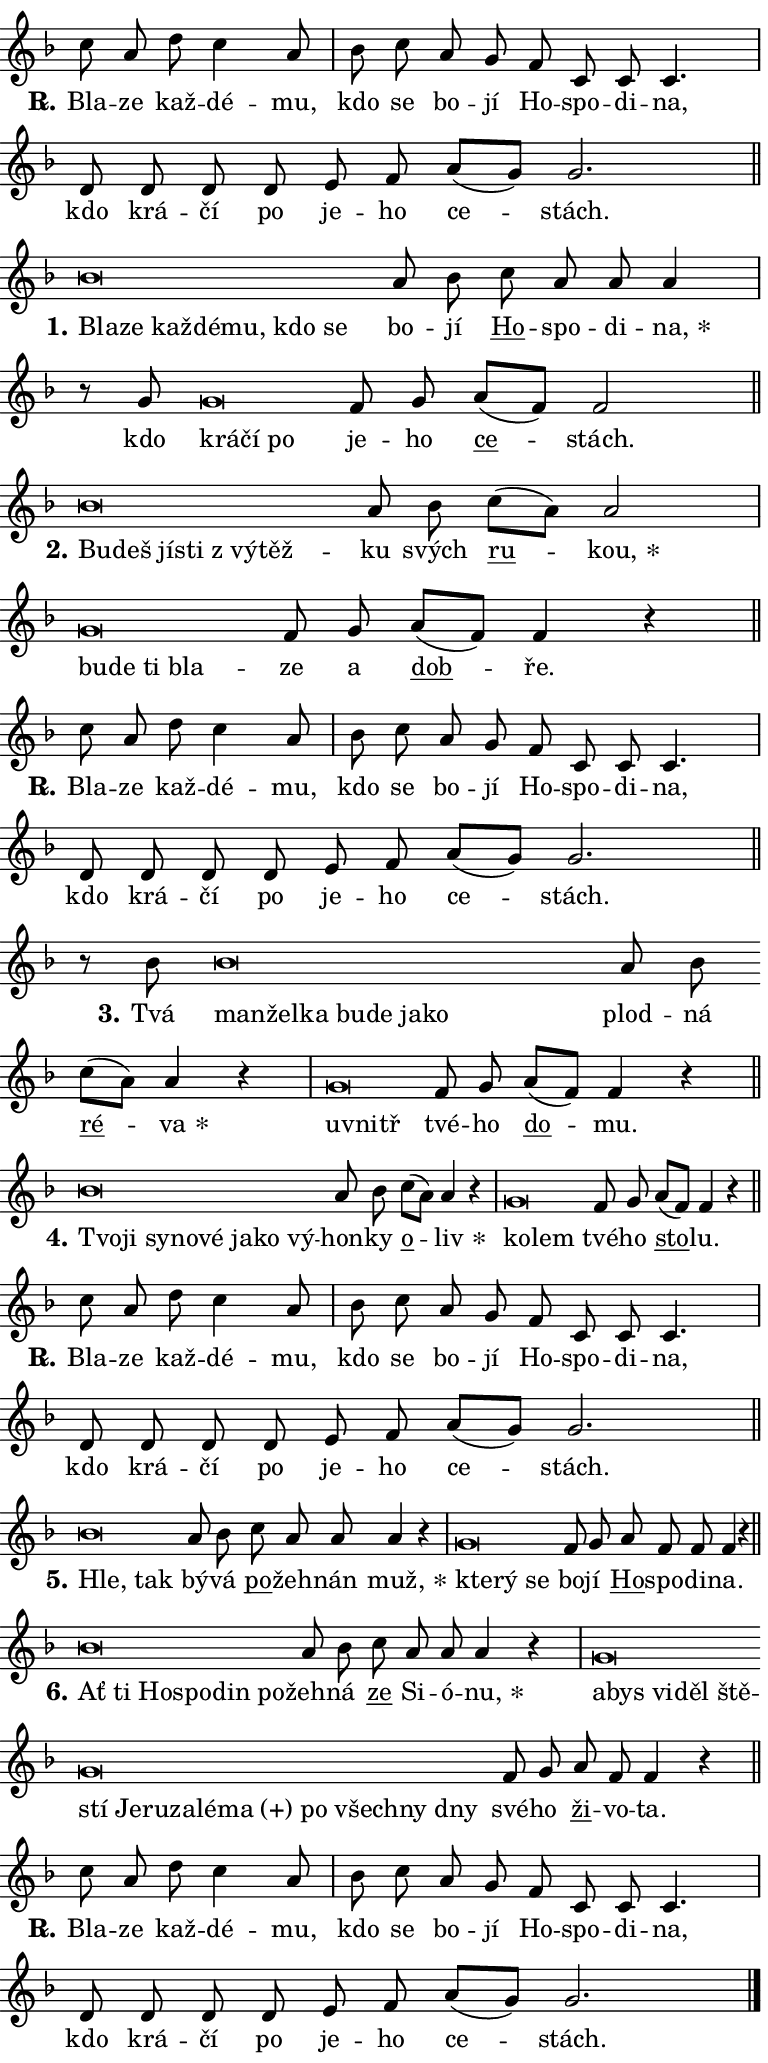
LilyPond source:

\version "2.24.0"
\header { tagline = "" }
\paper {
  indent = 0\cm
  top-margin = 0\cm
  right-margin = 0.13\cm % to fit lyric hyphens
  bottom-margin = 0\cm
  left-margin = 0\cm
  paper-width = 13\cm
  page-breaking = #ly:one-page-breaking
  system-system-spacing.basic-distance = #11
  score-system-spacing.basic-distance = #11
  ragged-last = ##f
}


%% Author: Thomas Morley
%% https://lists.gnu.org/archive/html/lilypond-user/2020-05/msg00002.html
#(define (line-position grob)
"Returns position of @var[grob} in current system:
   @code{'start}, if at first time-step
   @code{'end}, if at last time-step
   @code{'middle} otherwise
"
  (let* ((col (ly:item-get-column grob))
         (ln (ly:grob-object col 'left-neighbor))
         (rn (ly:grob-object col 'right-neighbor))
         (col-to-check-left (if (ly:grob? ln) ln col))
         (col-to-check-right (if (ly:grob? rn) rn col))
         (break-dir-left
           (and
             (ly:grob-property col-to-check-left 'non-musical #f)
             (ly:item-break-dir col-to-check-left)))
         (break-dir-right
           (and
             (ly:grob-property col-to-check-right 'non-musical #f)
             (ly:item-break-dir col-to-check-right))))
        (cond ((eqv? 1 break-dir-left) 'start)
              ((eqv? -1 break-dir-right) 'end)
              (else 'middle))))

#(define (tranparent-at-line-position vctor)
  (lambda (grob)
  "Relying on @code{line-position} select the relevant enry from @var{vctor}.
Used to determine transparency,"
    (case (line-position grob)
      ((end) (not (vector-ref vctor 0)))
      ((middle) (not (vector-ref vctor 1)))
      ((start) (not (vector-ref vctor 2))))))

noteHeadBreakVisibility =
#(define-music-function (break-visibility)(vector?)
"Makes @code{NoteHead}s transparent relying on @var{break-visibility}"
#{
  \override NoteHead.transparent =
    #(tranparent-at-line-position break-visibility)
#})

#(define delete-ledgers-for-transparent-note-heads
  (lambda (grob)
    "Reads whether a @code{NoteHead} is transparent.
If so this @code{NoteHead} is removed from @code{'note-heads} from
@var{grob}, which is supposed to be @code{LedgerLineSpanner}.
As a result ledgers are not printed for this @code{NoteHead}"
    (let* ((nhds-array (ly:grob-object grob 'note-heads))
           (nhds-list
             (if (ly:grob-array? nhds-array)
                 (ly:grob-array->list nhds-array)
                 '()))
           ;; Relies on the transparent-property being done before
           ;; Staff.LedgerLineSpanner.after-line-breaking is executed.
           ;; This is fragile ...
           (to-keep
             (remove
               (lambda (nhd)
                 (ly:grob-property nhd 'transparent #f))
               nhds-list)))
      ;; TODO find a better method to iterate over grob-arrays, similiar
      ;; to filter/remove etc for lists
      ;; For now rebuilt from scratch
      (set! (ly:grob-object grob 'note-heads)  '())
      (for-each
        (lambda (nhd)
          (ly:pointer-group-interface::add-grob grob 'note-heads nhd))
        to-keep))))

squashNotes = {
  \override NoteHead.X-extent = #'(-0.2 . 0.2)
  \override NoteHead.Y-extent = #'(-0.75 . 0)
  \override NoteHead.stencil =
    #(lambda (grob)
       (let ((pos (ly:grob-property grob 'staff-position)))
         (begin
           (if (< pos -7) (display "ERROR: Lower brevis then expected\n") (display ""))
           (if (<= pos -6) ly:text-interface::print ly:note-head::print))))
}
unSquashNotes = {
  \revert NoteHead.X-extent
  \revert NoteHead.Y-extent
  \revert NoteHead.stencil
}

hideNotes = \noteHeadBreakVisibility #begin-of-line-visible
unHideNotes = \noteHeadBreakVisibility #all-visible

% work-around for resetting accidentals
% https://lilypond.org/doc/v2.23/Documentation/notation/displaying-rhythms#unmetered-music
cadenzaMeasure = {
  \cadenzaOff
  \partial 1024 s1024
  \cadenzaOn
}

#(define-markup-command (accent layout props text) (markup?)
  "Underline accented syllable"
  (interpret-markup layout props
    #{\markup \override #'(offset . 4.3) \underline { #text }#}))

responsum = \markup \concat {
  "R" \hspace #-1.05 \path #0.1 #'((moveto 0 0.07) (lineto 0.9 0.8)) \hspace #0.05 "."
}

spaceSize = #0.6828661417322834 % exact space size for TeX Gyre Schola

\layout {
  \context {
    \Staff
    \remove "Time_signature_engraver"
    \override LedgerLineSpanner.after-line-breaking = #delete-ledgers-for-transparent-note-heads
  }
  \context {
    \Lyrics {
      \override LyricSpace.minimum-distance = \spaceSize
      \override LyricText.font-name = #"TeX Gyre Schola"
      \override LyricText.font-size = 1
      \override StanzaNumber.font-name = #"TeX Gyre Schola Bold"
      \override StanzaNumber.font-size = 1
    }
  }
  \context {
    \Score 
    \override NoteHead.text =
      #(lambda (grob) 
        (let ((pos (ly:grob-property grob 'staff-position)))
          #{\markup {
            \combine
              \halign #-0.55 \raise #(if (= pos -6) 0 0.5) \override #'(thickness . 2) \draw-line #'(3.2 . 0)
              \musicglyph "noteheads.sM1"
          }#}))
  }
}

% magnetic-lyrics.ily
%
%   written by
%     Jean Abou Samra <jean@abou-samra.fr>
%     Werner Lemberg <wl@gnu.org>
%
%   adapted by
%     Jiri Hon <jiri.hon@gmail.com>
%
% Version 2022-Apr-15

% https://www.mail-archive.com/lilypond-user@gnu.org/msg149350.html

#(define (Left_hyphen_pointer_engraver context)
   "Collect syllable-hyphen-syllable occurrences in lyrics and store
them in properties.  This engraver only looks to the left.  For
example, if the lyrics input is @code{foo -- bar}, it does the
following.

@itemize @bullet
@item
Set the @code{text} property of the @code{LyricHyphen} grob between
@q{foo} and @q{bar} to @code{foo}.

@item
Set the @code{left-hyphen} property of the @code{LyricText} grob with
text @q{foo} to the @code{LyricHyphen} grob between @q{foo} and
@q{bar}.
@end itemize

Use this auxiliary engraver in combination with the
@code{lyric-@/text::@/apply-@/magnetic-@/offset!} hook."
   (let ((hyphen #f)
         (text #f))
     (make-engraver
      (acknowledgers
       ((lyric-syllable-interface engraver grob source-engraver)
        (set! text grob)))
      (end-acknowledgers
       ((lyric-hyphen-interface engraver grob source-engraver)
        ;(when (not (grob::has-interface grob 'lyric-space-interface))
          (set! hyphen grob)));)
      ((stop-translation-timestep engraver)
       (when (and text hyphen)
         (ly:grob-set-object! text 'left-hyphen hyphen))
       (set! text #f)
       (set! hyphen #f)))))

#(define (lyric-text::apply-magnetic-offset! grob)
   "If the space between two syllables is less than the value in
property @code{LyricText@/.details@/.squash-threshold}, move the right
syllable to the left so that it gets concatenated with the left
syllable.

Use this function as a hook for
@code{LyricText@/.after-@/line-@/breaking} if the
@code{Left_@/hyphen_@/pointer_@/engraver} is active."
   (let ((hyphen (ly:grob-object grob 'left-hyphen #f)))
     (when hyphen
       (let ((left-text (ly:spanner-bound hyphen LEFT)))
         (when (grob::has-interface left-text 'lyric-syllable-interface)
           (let* ((common (ly:grob-common-refpoint grob left-text X))
                  (this-x-ext (ly:grob-extent grob common X))
                  (left-x-ext
                   (begin
                     ;; Trigger magnetism for left-text.
                     (ly:grob-property left-text 'after-line-breaking)
                     (ly:grob-extent left-text common X)))
                  ;; `delta` is the gap width between two syllables.
                  (delta (- (interval-start this-x-ext)
                            (interval-end left-x-ext)))
                  (details (ly:grob-property grob 'details))
                  (threshold (assoc-get 'squash-threshold details 0.2)))
             (when (< delta threshold)
               (let* (;; We have to manipulate the input text so that
                      ;; ligatures crossing syllable boundaries are not
                      ;; disabled.  For languages based on the Latin
                      ;; script this is essentially a beautification.
                      ;; However, for non-Western scripts it can be a
                      ;; necessity.
                      (lt (ly:grob-property left-text 'text))
                      (rt (ly:grob-property grob 'text))
                      (is-space (grob::has-interface hyphen 'lyric-space-interface))
                      (space (if is-space " " ""))
                      (extra-delta (if is-space spaceSize 0))
                      ;; Append new syllable.
                      (ltrt-space (if (and (string? lt) (string? rt))
                                (string-append lt space rt)
                                (make-concat-markup (list lt space rt))))
                      ;; Right-align `ltrt` to the right side.
                      (ltrt-space-markup (grob-interpret-markup
                               grob
                               (make-translate-markup
                                (cons (interval-length this-x-ext) 0)
                                (make-right-align-markup ltrt-space)))))
                 (begin
                   ;; Don't print `left-text`.
                   (ly:grob-set-property! left-text 'stencil #f)
                   ;; Set text and stencil (which holds all collected
                   ;; syllables so far) and shift it to the left.
                   (ly:grob-set-property! grob 'text ltrt-space)
                   (ly:grob-set-property! grob 'stencil ltrt-space-markup)
                   (ly:grob-translate-axis! grob (- (- delta extra-delta)) X))))))))))


#(define (lyric-hyphen::displace-bounds-first grob)
   ;; Make very sure this callback isn't triggered too early.
   (let ((left (ly:spanner-bound grob LEFT))
         (right (ly:spanner-bound grob RIGHT)))
     (ly:grob-property left 'after-line-breaking)
     (ly:grob-property right 'after-line-breaking)
     (ly:lyric-hyphen::print grob)))

squashThreshold = #0.4

\layout {
  \context {
    \Lyrics
    \consists #Left_hyphen_pointer_engraver
    \override LyricText.after-line-breaking =
      #lyric-text::apply-magnetic-offset!
    \override LyricHyphen.stencil = #lyric-hyphen::displace-bounds-first
    \override LyricText.details.squash-threshold = \squashThreshold
    \override LyricHyphen.minimum-distance = 0
    \override LyricHyphen.minimum-length = \squashThreshold
  }
}

squashText = \override LyricText.details.squash-threshold = 9999
unSquashText = \override LyricText.details.squash-threshold = \squashThreshold

leftText = \override LyricText.self-alignment-X = #LEFT
unLeftText = \revert LyricText.self-alignment-X

starOffset = #(lambda (grob) 
                (let ((x_offset (ly:self-alignment-interface::aligned-on-x-parent grob)))
                  (if (= x_offset 0) 0 (+ x_offset 1.2))))

star = #(define-music-function (syllable)(string?)
"Append star separator at the end of a syllable"
#{
  \once \override LyricText.X-offset = #starOffset
  \lyricmode { \markup {
    #syllable
    \override #'((font-name . "TeX Gyre Schola Bold")) \hspace #0.2 \lower #0.65 \larger "*"
  } }
#})

starAccent = #(define-music-function (syllable)(string?)
"Append star separator at the end of a syllable and make accent"
#{
  \once \override LyricText.X-offset = #starOffset
  \lyricmode { \markup {
    \accent #syllable
    \override #'((font-name . "TeX Gyre Schola Bold")) \hspace #0.2 \lower #0.65 \larger "*"
  } }
#})

breath = #(define-music-function (syllable)(string?)
"Append breathing indicator at the end of a syllable"
#{
  \lyricmode { \markup { #syllable "+" } }
#})

optionalBreath = #(define-music-function (syllable)(string?)
"Append optional breathing indicator at the end of a syllable"
#{
  \lyricmode { \markup { #syllable "(+)" } }
#})


\score {
    <<
        \new Voice = "melody" { \cadenzaOn \key f \major \relative { c''8 a d c4 a8 \cadenzaMeasure \bar "|" bes8 c \bar "" a g \bar "" f c c c4. \cadenzaMeasure \bar "|" d8 d d \bar "" d e f \bar "" a[( g)] g2. \cadenzaMeasure \bar "||" \break } }
        \new Lyrics \lyricsto "melody" { \lyricmode { \set stanza = \responsum
Bla -- ze kaž -- dé -- mu, kdo se bo -- jí Ho -- spo -- di -- na, kdo krá -- čí po je -- ho ce -- stách. } }
    >>
    \layout {}
}

\score {
    <<
        \new Voice = "melody" { \cadenzaOn \key f \major \relative { \squashNotes bes'\breve*1/16 \hideNotes \breve*1/16 \bar "" \breve*1/16 \bar "" \breve*1/16 \bar "" \breve*1/16 \bar "" \breve*1/16 \breve*1/16 \bar "" \unHideNotes \unSquashNotes a8 bes \bar "" c a a a4 \cadenzaMeasure \bar "|" r8 g \squashNotes g\breve*1/16 \hideNotes \breve*1/16 \breve*1/16 \bar "" \unHideNotes \unSquashNotes f8 g \bar "" a[( f)] f2 \cadenzaMeasure \bar "||" \break } }
        \new Lyrics \lyricsto "melody" { \lyricmode { \set stanza = "1."
\leftText Bla -- \squashText ze kaž -- dé -- mu, kdo se \unLeftText \unSquashText bo -- jí \markup \accent Ho -- spo -- di -- \star na, kdo \leftText krá -- \squashText čí po \unLeftText \unSquashText je -- ho \markup \accent ce -- stách. } }
    >>
    \layout {}
}

\score {
    <<
        \new Voice = "melody" { \cadenzaOn \key f \major \relative { \squashNotes bes'\breve*1/16 \hideNotes \breve*1/16 \bar "" \breve*1/16 \bar "" \breve*1/16 \bar "" \breve*1/16 \breve*1/16 \bar "" \unHideNotes \unSquashNotes a8 bes \bar "" c[( a)] a2 \cadenzaMeasure \bar "|" \squashNotes g\breve*1/16 \hideNotes \breve*1/16 \bar "" \breve*1/16 \breve*1/16 \bar "" \unHideNotes \unSquashNotes f8 g \bar "" a[( f)] f4 r \cadenzaMeasure \bar "||" \break } }
        \new Lyrics \lyricsto "melody" { \lyricmode { \set stanza = "2."
\leftText Bu -- \squashText deš jí -- sti "z vý" -- těž -- \unLeftText \unSquashText ku svých \markup \accent ru -- \star kou, \leftText bu -- \squashText de ti bla -- \unLeftText \unSquashText ze a \markup \accent dob -- ře. } }
    >>
    \layout {}
}

\score {
    <<
        \new Voice = "melody" { \cadenzaOn \key f \major \relative { c''8 a d c4 a8 \cadenzaMeasure \bar "|" bes8 c \bar "" a g \bar "" f c c c4. \cadenzaMeasure \bar "|" d8 d d \bar "" d e f \bar "" a[( g)] g2. \cadenzaMeasure \bar "||" \break } }
        \new Lyrics \lyricsto "melody" { \lyricmode { \set stanza = \responsum
Bla -- ze kaž -- dé -- mu, kdo se bo -- jí Ho -- spo -- di -- na, kdo krá -- čí po je -- ho ce -- stách. } }
    >>
    \layout {}
}

\score {
    <<
        \new Voice = "melody" { \cadenzaOn \key f \major \relative { r8 bes' \squashNotes bes\breve*1/16 \hideNotes \breve*1/16 \bar "" \breve*1/16 \bar "" \breve*1/16 \bar "" \breve*1/16 \bar "" \breve*1/16 \breve*1/16 \bar "" \unHideNotes \unSquashNotes a8 bes \bar "" c[( a)] a4 r \cadenzaMeasure \bar "|" \squashNotes g\breve*1/16 \hideNotes \breve*1/16 \bar "" \unHideNotes \unSquashNotes f8 g \bar "" a[( f)] f4 r \cadenzaMeasure \bar "||" \break } }
        \new Lyrics \lyricsto "melody" { \lyricmode { \set stanza = "3."
Tvá \leftText man -- \squashText žel -- ka bu -- de ja -- ko \unLeftText \unSquashText plod -- ná \markup \accent ré -- \star va \leftText u -- \squashText vnitř \unLeftText \unSquashText tvé -- ho \markup \accent do -- mu. } }
    >>
    \layout {}
}

\score {
    <<
        \new Voice = "melody" { \cadenzaOn \key f \major \relative { \squashNotes bes'\breve*1/16 \hideNotes \breve*1/16 \bar "" \breve*1/16 \bar "" \breve*1/16 \bar "" \breve*1/16 \bar "" \breve*1/16 \bar "" \breve*1/16 \breve*1/16 \bar "" \unHideNotes \unSquashNotes a8 bes \bar "" c[( a)] a4 r \cadenzaMeasure \bar "|" \squashNotes g\breve*1/16 \hideNotes \breve*1/16 \bar "" \unHideNotes \unSquashNotes f8 g \bar "" a[( f)] f4 r \cadenzaMeasure \bar "||" \break } }
        \new Lyrics \lyricsto "melody" { \lyricmode { \set stanza = "4."
\leftText Tvo -- \squashText ji sy -- no -- vé ja -- ko vý -- \unLeftText \unSquashText hon -- ky \markup \accent o -- \star liv \leftText ko -- \squashText lem \unLeftText \unSquashText tvé -- ho \markup \accent sto -- lu. } }
    >>
    \layout {}
}

\score {
    <<
        \new Voice = "melody" { \cadenzaOn \key f \major \relative { c''8 a d c4 a8 \cadenzaMeasure \bar "|" bes8 c \bar "" a g \bar "" f c c c4. \cadenzaMeasure \bar "|" d8 d d \bar "" d e f \bar "" a[( g)] g2. \cadenzaMeasure \bar "||" \break } }
        \new Lyrics \lyricsto "melody" { \lyricmode { \set stanza = \responsum
Bla -- ze kaž -- dé -- mu, kdo se bo -- jí Ho -- spo -- di -- na, kdo krá -- čí po je -- ho ce -- stách. } }
    >>
    \layout {}
}

\score {
    <<
        \new Voice = "melody" { \cadenzaOn \key f \major \relative { \squashNotes bes'\breve*1/16 \hideNotes \breve*1/16 \bar "" \unHideNotes \unSquashNotes a8 bes \bar "" c a a a4 r \cadenzaMeasure \bar "|" \squashNotes g\breve*1/16 \hideNotes \breve*1/16 \breve*1/16 \bar "" \unHideNotes \unSquashNotes f8 g \bar "" a f f f4 r \cadenzaMeasure \bar "||" \break } }
        \new Lyrics \lyricsto "melody" { \lyricmode { \set stanza = "5."
\leftText Hle, \squashText tak \unLeftText \unSquashText bý -- vá \markup \accent po -- žeh -- nán \star muž, \leftText kte -- \squashText rý se \unLeftText \unSquashText bo -- jí \markup \accent Ho -- spo -- di -- na. } }
    >>
    \layout {}
}

\score {
    <<
        \new Voice = "melody" { \cadenzaOn \key f \major \relative { \squashNotes bes'\breve*1/16 \hideNotes \breve*1/16 \bar "" \breve*1/16 \bar "" \breve*1/16 \bar "" \breve*1/16 \breve*1/16 \bar "" \unHideNotes \unSquashNotes a8 bes \bar "" c a a a4 r \cadenzaMeasure \bar "|" \squashNotes g\breve*1/16 \hideNotes \breve*1/16 \bar "" \breve*1/16 \bar "" \breve*1/16 \bar "" \breve*1/16 \bar "" \breve*1/16 \bar "" \breve*1/16 \bar "" \breve*1/16 \bar "" \breve*1/16 \bar "" \breve*1/16 \bar "" \breve*1/16 \bar "" \breve*1/16 \bar "" \breve*1/16 \bar "" \breve*1/16 \breve*1/16 \bar "" \unHideNotes \unSquashNotes f8 g \bar "" a f f4 r \cadenzaMeasure \bar "||" \break } }
        \new Lyrics \lyricsto "melody" { \lyricmode { \set stanza = "6."
\leftText Ať \squashText ti Ho -- spo -- din po -- \unLeftText \unSquashText žeh -- ná \markup \accent ze Si -- ó -- \star nu, \leftText a -- \squashText bys vi -- děl ště -- stí Je -- ru -- za -- lé -- \optionalBreath ma po všech -- ny dny \unLeftText \unSquashText své -- ho \markup \accent ži -- vo -- ta. } }
    >>
    \layout {}
}

\score {
    <<
        \new Voice = "melody" { \cadenzaOn \key f \major \relative { c''8 a d c4 a8 \cadenzaMeasure \bar "|" bes8 c \bar "" a g \bar "" f c c c4. \cadenzaMeasure \bar "|" d8 d d \bar "" d e f \bar "" a[( g)] g2. \cadenzaMeasure \bar "||" \break } \bar "|." }
        \new Lyrics \lyricsto "melody" { \lyricmode { \set stanza = \responsum
Bla -- ze kaž -- dé -- mu, kdo se bo -- jí Ho -- spo -- di -- na, kdo krá -- čí po je -- ho ce -- stách. } }
    >>
    \layout {}
}
